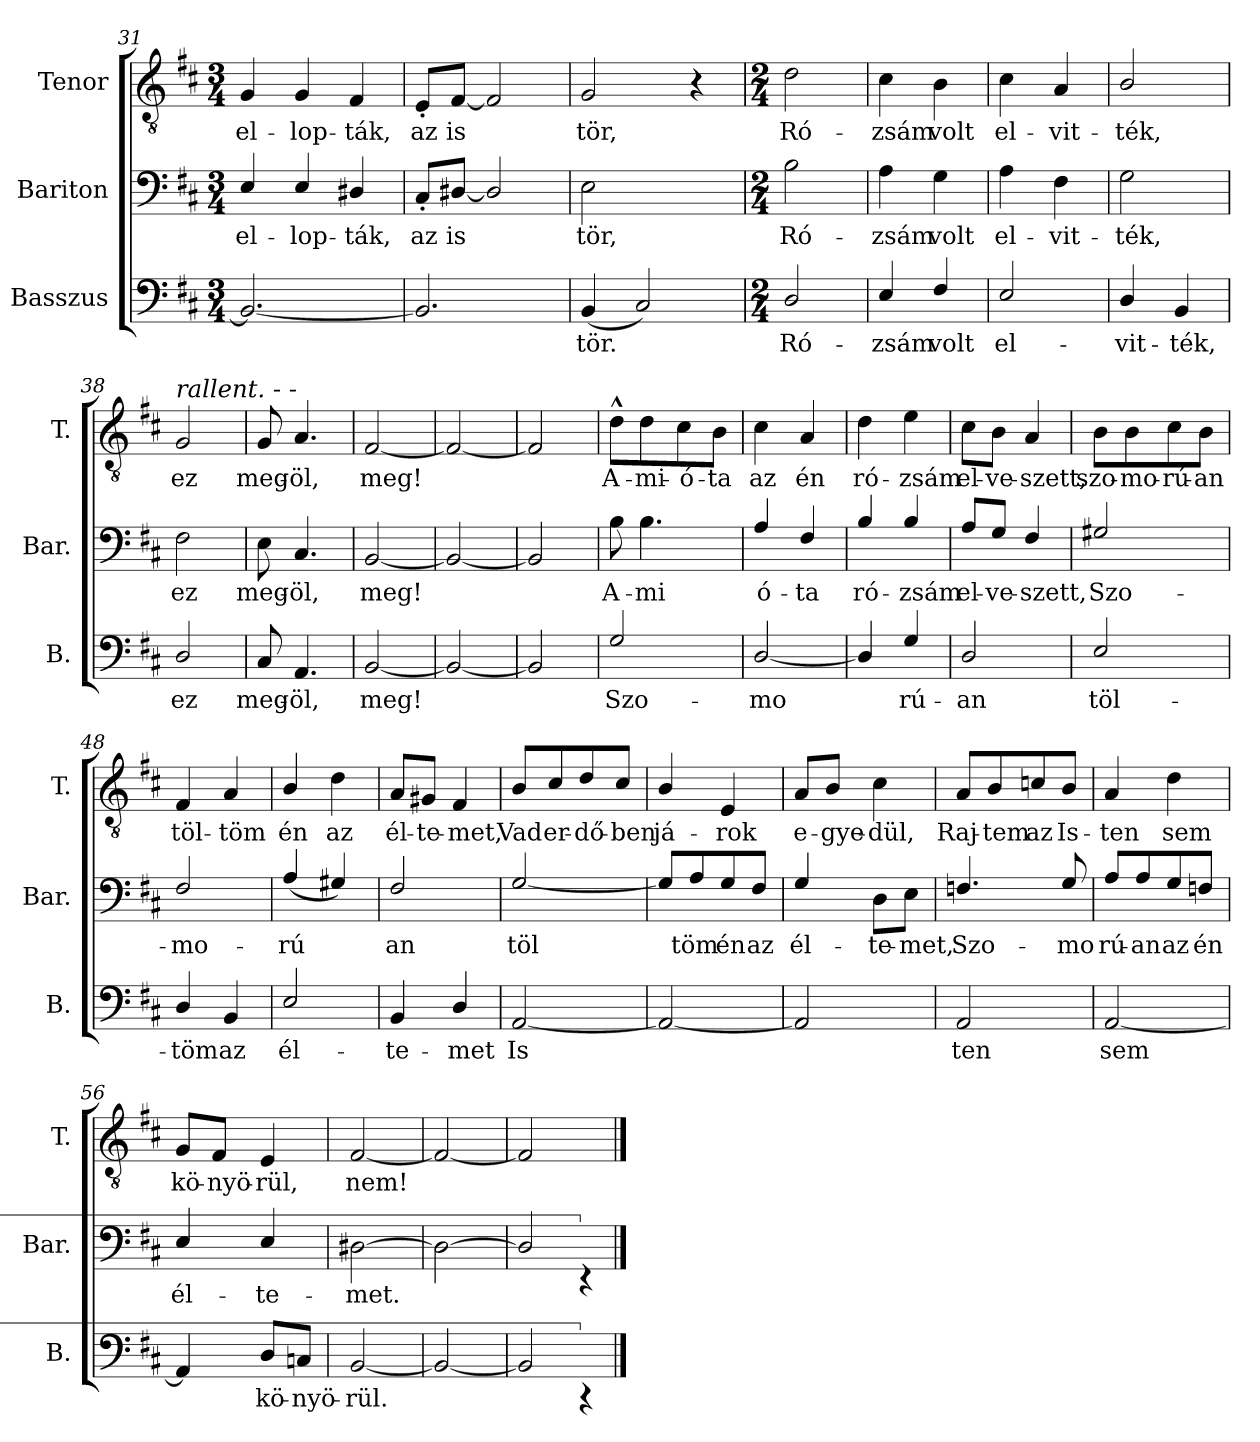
**kern	**text	**kern	**text	**kern	**text
*part3	*part3	*part2	*part2	*part1	*part1
*staff3	*staff3	*staff2	*staff2	*staff1	*staff1
*I"Basszus	*	*I"Bariton	*	*I"Tenor	*
*I'B.	*	*I'Bar.	*	*I'T.	*
!!LO:LB:g=z
*clefF4	*	*clefF4	*	*clefGv2	*
*k[f#c#]	*	*k[f#c#]	*	*k[f#c#]	*
*M3/4	*	*M3/4	*	*M3/4	*
=31	=31	=31	=31	=31	=31
2.BB/_	.	4E/	el-	4G/	el-
.	.	4E/	-lop-	4G/	-lop-
.	.	4D#X/	-ták,	4F#/	-ták,
=32	=32	=32	=32	=32	=32
2.BB/]	.	8C#'/L	az	8E'/L	az
.	.	[8D#X/J	is	[8F#/J	is
.	.	2D#/]	.	2F#/]	.
=33	=33	=33	=33	=33	=33
(4BB/	-tör.	2E\	tör,	2G/	tör,
2C#/)	.	.	.	.	.
.	.	4ryy	.	4r	.
=34	=34	=34	=34	=34	=34
*M2/4	*	*M2/4	*	*M2/4	*
*	*	*	*	*MM110	*
2D/	Ró-	2B\	Ró-	2d\	Ró-
=35	=35	=35	=35	=35	=35
4E/	-zsám	4A\	-zsám	4c#\	-zsám
4F#/	volt	4G\	volt	4B\	volt
=36	=36	=36	=36	=36	=36
2E/	el-	4A\	el-	4c#\	el-
.	.	4F#\	-vit-	4A/	-vit-
=37	=37	=37	=37	=37	=37
4D/	-vit-	2G\	-ték,	2B/	-ték,
4BB/	-ték,	.	.	.	.
=38	=38	=38	=38	=38	=38
!	!	!	!	!LO:TX:a:i:t=rallent. - -	!
2D/	ez	2F#\	ez	2G/	ez
=39	=39	=39	=39	=39	=39
8C#/	meg-	8E\	meg-	8G/	meg-
4.AA/	-öl,	4.C#/	-öl,	4.A/	-öl,
!!LO:LB:g=z
=40	=40	=40	=40	=40	=40
[2BB/	meg!	[2BB/	meg!	[2F#/	meg!
=41	=41	=41	=41	=41	=41
2BB/_	.	2BB/_	.	2F#/_	.
=42	=42	=42	=42	=42	=42
2BB/]	.	2BB/]	.	2F#/]	.
=43	=43	=43	=43	=43	=43
*	*	*	*	*MM62	*
2G/	Szo-	8B\	A-	8d^^\L	A-
.	.	4.B\	-mi	8d\	-mi-
.	.	.	.	8c#\	-ó-
.	.	.	.	8B\J	-ta
=44	=44	=44	=44	=44	=44
[2D/	-mo	4A/	ó-	4c#\	az
.	.	4F#/	-ta	4A/	én
=45	=45	=45	=45	=45	=45
4D/]	.	4B/	ró-	4d\	ró-
4G/	rú-	4B/	-zsám	4e\	-zsám
=46	=46	=46	=46	=46	=46
2D/	-an	8A/L	el-	8c#\L	el-
.	.	8G/J	-ve-	8B\J	-ve-
.	.	4F#/	-szett,	4A/	-szett,
=47	=47	=47	=47	=47	=47
2E/	töl-	2G#X/	Szo-	8B\L	szo-
.	.	.	.	8B\	-mo-
.	.	.	.	8c#\	-rú-
.	.	.	.	8B\J	-an
=48	=48	=48	=48	=48	=48
4D/	-töm	2F#/	-mo-	4F#/	töl-
4BB/	az	.	.	4A/	-töm
!!LO:PB:g=z
=49	=49	=49	=49	=49	=49
2E/	él-	(>4A/	-rú	4B/	én
.	.	4G#X/)	.	4d\	az
=50	=50	=50	=50	=50	=50
4BB/	-te-	2F#/	an	8A/L	él-
.	.	.	.	8G#X/J	-te-
4D/	-met	.	.	4F#/	-met,
=51	=51	=51	=51	=51	=51
[2AA/	Is	[2G/	-töl	8B/L	Vad
.	.	.	.	8c#/	er-
.	.	.	.	8d/	-dő-
.	.	.	.	8c#/J	-ben
=52	=52	=52	=52	=52	=52
2AA/_	.	8G/L]	.	4B/	já-
.	.	8A/	töm	.	.
.	.	8G/	én	4E/	-rok
.	.	8F#/J	az	.	.
=53	=53	=53	=53	=53	=53
2AA/]	.	4G/	él-	8A/L	e-
.	.	.	.	8B/J	-gye-
.	.	8D\L	-te-	4c#\	-dül,
.	.	8E\J	-met,	.	.
=54	=54	=54	=54	=54	=54
2AA/	ten	4.Fn/	Szo-	8A/L	Raj-
.	.	.	.	8B/	-tem
.	.	.	.	8cn/	az
.	.	8G/	-mo	8B/J	Is-
!!LO:LB:g=z
=55	=55	=55	=55	=55	=55
[2AA/	sem	8A/L	rú-	4A/	-ten
.	.	8A/	-an	.	.
.	.	8G/	az	4d\	sem
.	.	8Fn/J	én	.	.
=56	=56	=56	=56	=56	=56
4AA/]	.	4E/	él-	8G/L	kö-
.	.	.	.	8F#/J	-nyö-
8D/L	kö-	4E/	-te-	4E/	-rül,
8Cn/J	-nyö-	.	.	.	.
=57	=57	=57	=57	=57	=57
[2BB/	-rül.	[2D#X\	-met.	[2F#/	nem!
=58	=58	=58	=58	=58	=58
2BB/_	.	2D#\_	.	2F#/_	.
=59	=59	=59	=59	=59	=59
*^	*	*^	*	*	*
2BB/]	384%145ryy	.	2D#/]	384%145ryy	.	2F#/]	.
!	!LO:N:vis=256	!	!	!LO:N:vis=256	!	!	!
.	240r	.	.	240r	.	.	.
.	1920%227ryy	.	.	1920%227ryy	.	.	.
*v	*v	*	*	*	*	*	*
*	*	*v	*v	*	*	*
==	==	==	==	==	==
*-	*-	*-	*-	*-	*-
